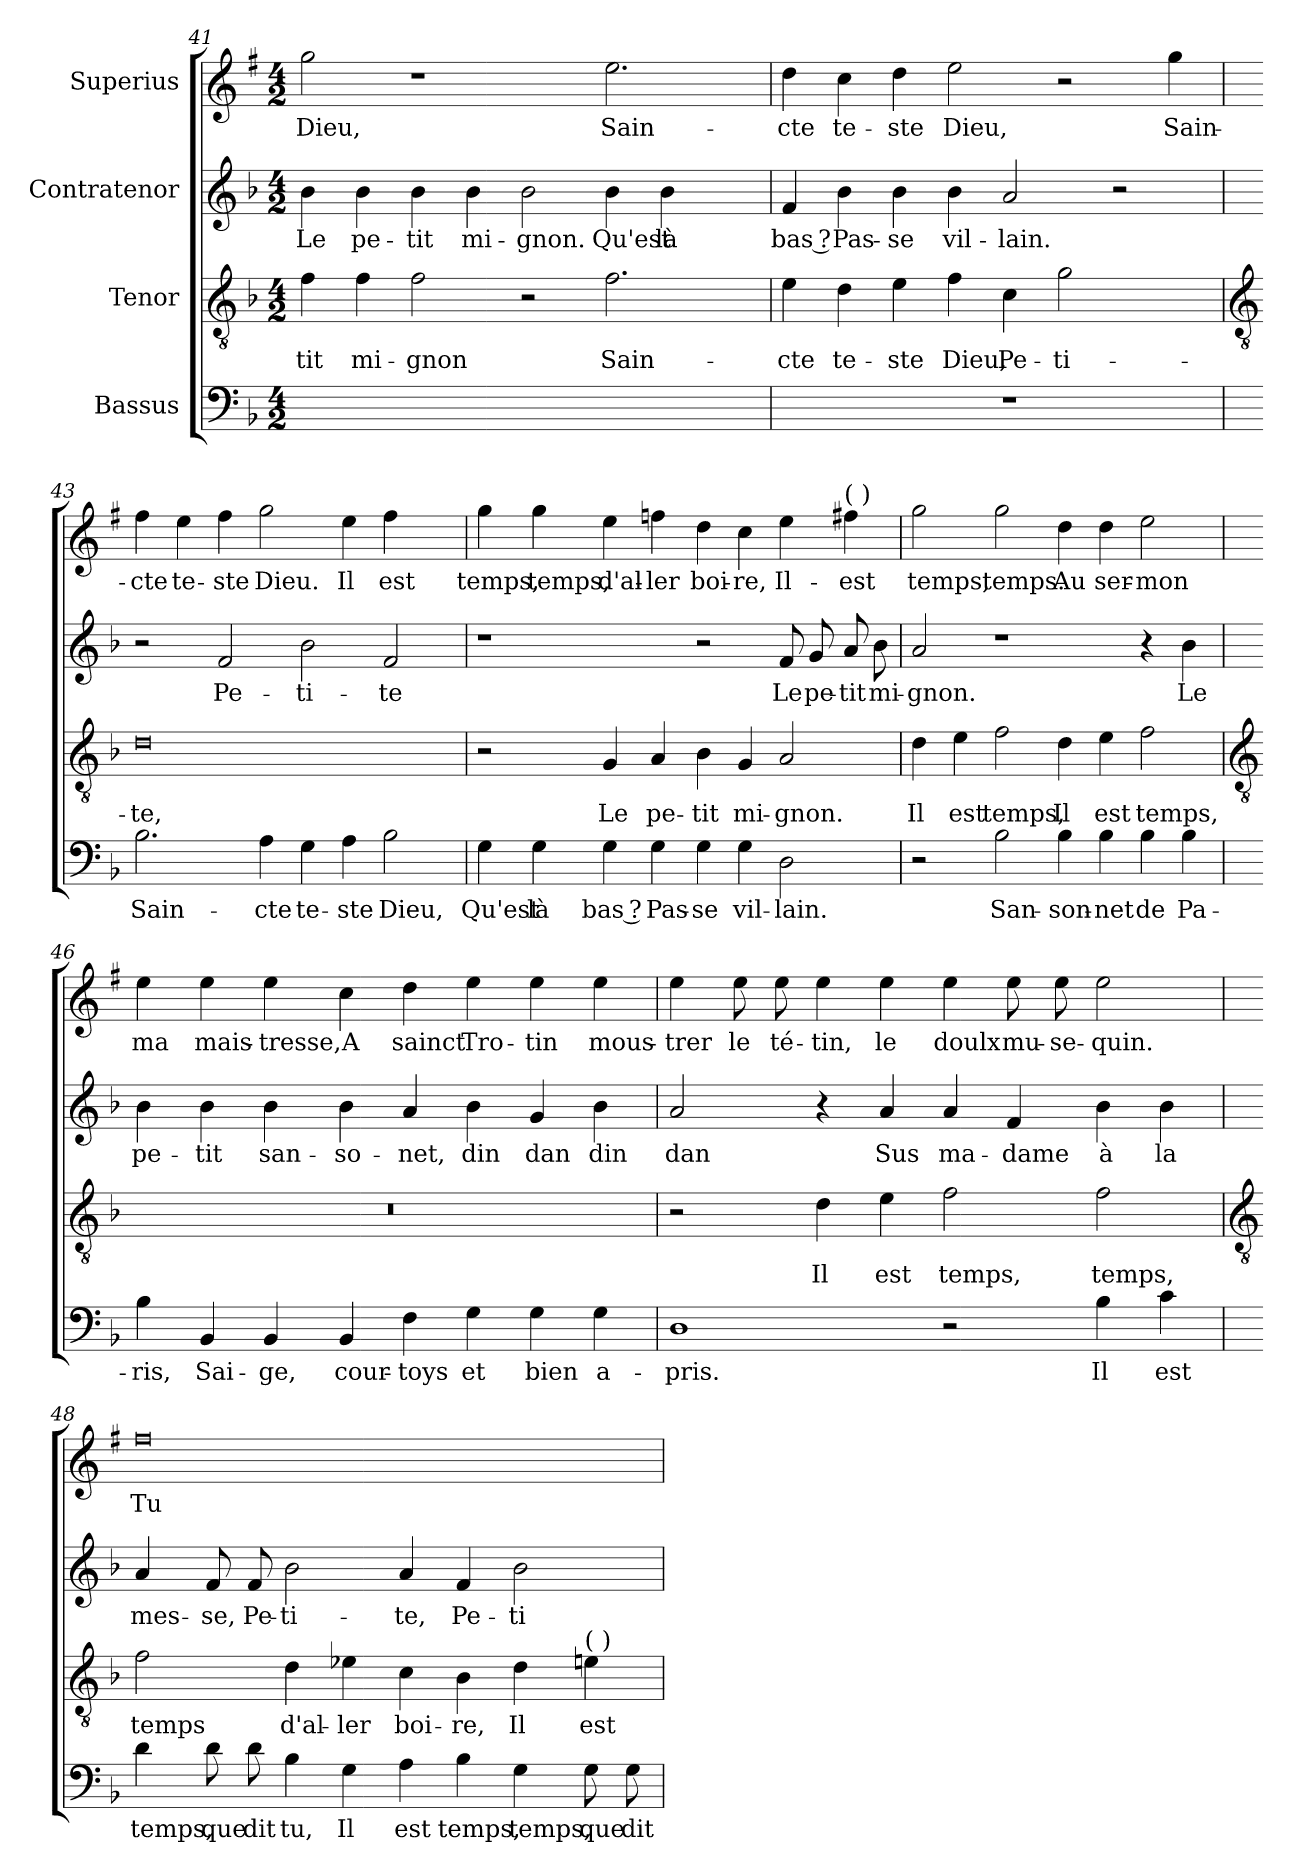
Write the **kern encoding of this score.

**kern	**text	**kern	**text	**kern	**text	**kern	**text
*part4	*part4	*part3	*part3	*part2	*part2	*part1	*part1
*staff4	*staff4	*staff3	*staff3	*staff2	*staff2	*staff1	*staff1
*I"Bassus	*	*I"Tenor	*	*I"Contratenor	*	*I"Superius	*
!!LO:LB:g=z
*clefF4	*	*clefGv2	*	*clefG2	*	*clefG2	*
*	*	*	*	*	*	*ITrd1c2	*
*k[b-]	*	*k[b-]	*	*k[b-]	*	*k[b-]	*
*F:	*	*F:	*	*F:	*	*F:	*
*M4/2	*	*M4/2	*	*M4/2	*	*M4/2	*
=41	=41	=41	=41	=41	=41	=41	=41
!	!	!	!LO:LY:b	!	!LO:LY:b	!	!LO:LY:b
0BB-yy_	.	4f	-tit	4b-	Le	2ff	Dieu,
!	!	!	!LO:LY:b	!	!LO:LY:b	!	!
.	.	4f	mi-	4b-	pe-	.	.
!	!	!	!LO:LY:b	!	!LO:LY:b	!	!
.	.	2f	-gnon	4b-	-tit	1r	.
!	!	!	!	!	!LO:LY:b	!	!
.	.	.	.	4b-	mi-	.	.
!	!	!	!	!	!LO:LY:b	!	!
.	.	2r	.	2b-	-gnon.	.	.
!	!	!	!LO:LY:b	!	!LO:LY:b	!	!LO:LY:b
.	.	2.f	Sain-	4b-	Qu'est	2.dd	Sain-
!	!	!	!	!	!LO:LY:b	!	!
.	.	.	.	4b-	là	.	.
4ryy	.	.	.	4ryy	.	.	.
=42	=42	=42	=42	=42	=42	=42	=42
!	!	!	!LO:LY:b	!	!LO:LY:b	!	!LO:LY:b
2.BB-yy_	.	4e	-cte	4f	bas ?	4cc	-cte
!	!	!	!LO:LY:b	!	!LO:LY:b	!	!LO:LY:b
.	.	4d	te-	4b-	Pas-	4b-	te-
!	!	!	!LO:LY:b	!	!LO:LY:b	!	!LO:LY:b
.	.	4e	-ste	4b-	-se	4cc	-ste
!	!	!	!LO:LY:b	!	!LO:LY:b	!	!LO:LY:b
4BB-yy]	.	4f	Dieu,	4b-	vil-	2dd	Dieu,
!	!	!	!LO:LY:b	!	!LO:LY:b	!	!
1r	.	4c	Pe-	2a	-lain.	.	.
!	!	!	!LO:LY:b	!	!	!	!
.	.	2g	-ti-	.	.	2r	.
.	.	.	.	2r	.	.	.
!	!	!	!	!	!	!	!LO:LY:b
.	.	4ryy	.	.	.	4ff	Sain-
!!LO:LB:g=z
=43	=43	=43	=43	=43	=43	=43	=43
*	*	*clefGv2	*	*	*	*	*
!	!LO:LY:b	!	!LO:LY:b	!	!	!	!LO:LY:b
2.B-	Sain-	0d	-te,	2r	.	4ee	-cte
!	!	!	!	!	!	!	!LO:LY:b
.	.	.	.	.	.	4dd	te-
!	!	!	!	!	!LO:LY:b	!	!LO:LY:b
.	.	.	.	2f	Pe-	4ee	-ste
!	!LO:LY:b	!	!	!	!	!	!LO:LY:b
4A	-cte	.	.	.	.	2ff	Dieu.
!	!LO:LY:b	!	!	!	!LO:LY:b	!	!
4G	te-	.	.	2b-	-ti-	.	.
!	!LO:LY:b	!	!	!	!	!	!LO:LY:b
4A	-ste	.	.	.	.	4dd	Il
!	!LO:LY:b	!	!	!	!LO:LY:b	!	!LO:LY:b
2B-	Dieu,	.	.	2f	-te	4ee	est
.	.	.	.	.	.	4ryy	.
!!LO:LB:g=z
=44	=44	=44	=44	=44	=44	=44	=44
!	!LO:LY:b	!	!	!	!	!	!LO:LY:b
4G	Qu'est	2r	.	1r	.	4ff	temps,
!	!LO:LY:b	!	!	!	!	!	!LO:LY:b
4G	là	.	.	.	.	4ff	temps,
!	!LO:LY:b	!	!LO:LY:b	!	!	!	!LO:LY:b
4G	bas ?	4G	Le	.	.	4dd	d'al-
!	!LO:LY:b	!	!LO:LY:b	!	!	!	!LO:LY:b
4G	Pas-	4A	pe-	.	.	4ee-X	-ler
!	!LO:LY:b	!	!LO:LY:b	!	!	!	!LO:LY:b
4G	-se	4B-	-tit	2r	.	4cc	boi-
!	!LO:LY:b	!	!LO:LY:b	!	!	!	!LO:LY:b
4G	vil-	4G	mi-	.	.	4b-	-re,
!	!LO:LY:b	!	!LO:LY:b	!	!LO:LY:b	!	!LO:LY:b
2D	-lain.	2A	-gnon.	8f	Le	4dd	Il-
!	!	!	!	!	!LO:LY:b	!	!
.	.	.	.	8g	pe-	.	.
!	!	!	!	!	!	!LO:TX:a:t=(  )	!
!	!	!	!	!	!LO:LY:b	!	!LO:LY:b
.	.	.	.	8a	-tit	4ee	-est
!	!	!	!	!	!LO:LY:b	!	!
.	.	.	.	8b-	mi-	.	.
=45	=45	=45	=45	=45	=45	=45	=45
!	!	!	!LO:LY:b	!	!LO:LY:b	!	!LO:LY:b
2r	.	4d	Il	2a	-gnon.	2ff	temps,
!	!	!	!LO:LY:b	!	!	!	!
.	.	4e	est	.	.	.	.
!	!LO:LY:b	!	!LO:LY:b	!	!	!	!LO:LY:b
2B-	San-	2f	temps,	1r	.	2ff	temps.
!	!LO:LY:b	!	!LO:LY:b	!	!	!	!LO:LY:b
4B-	-son-	4d	Il	.	.	4cc	Au
!	!LO:LY:b	!	!LO:LY:b	!	!	!	!LO:LY:b
4B-	-net	4e	est	.	.	4cc	ser-
!	!LO:LY:b	!	!LO:LY:b	!	!	!	!LO:LY:b
4B-	de	2f	temps,	4r	.	2dd	-mon
!	!LO:LY:b	!	!	!	!LO:LY:b	!	!
4B-	Pa-	.	.	4b-	Le	.	.
!!LO:LB:g=z
=46	=46	=46	=46	=46	=46	=46	=46
*	*	*clefGv2	*	*	*	*	*
!	!LO:LY:b	!	!	!	!LO:LY:b	!	!LO:LY:b
4B-	-ris,	0r	.	4b-	pe-	4dd	ma
!	!LO:LY:b	!	!	!	!LO:LY:b	!	!LO:LY:b
4BB-	Sai-	.	.	4b-	-tit	4dd	mais-
!	!LO:LY:b	!	!	!	!LO:LY:b	!	!LO:LY:b
4BB-	-ge,	.	.	4b-	san-	4dd	-tresse,
!	!LO:LY:b	!	!	!	!LO:LY:b	!	!LO:LY:b
4BB-	cour-	.	.	4b-	-so-	4b-	A
!	!LO:LY:b	!	!	!	!LO:LY:b	!	!LO:LY:b
4F	-toys	.	.	4a	-net,	4cc	sainct
!	!LO:LY:b	!	!	!	!LO:LY:b	!	!LO:LY:b
4G	et	.	.	4b-	din	4dd	Tro-
!	!LO:LY:b	!	!	!	!LO:LY:b	!	!LO:LY:b
4G	bien	.	.	4g	dan	4dd	-tin
!	!LO:LY:b	!	!	!	!LO:LY:b	!	!LO:LY:b
4G	a-	.	.	4b-	din	4dd	mous-
=47	=47	=47	=47	=47	=47	=47	=47
!	!LO:LY:b	!	!	!	!LO:LY:b	!	!LO:LY:b
1D	-pris.	2r	.	2a	dan	4dd	-trer
!	!	!	!	!	!	!	!LO:LY:b
.	.	.	.	.	.	8dd	le
!	!	!	!	!	!	!	!LO:LY:b
.	.	.	.	.	.	8dd	té-
!	!	!	!LO:LY:b	!	!	!	!LO:LY:b
.	.	4d	Il	4r	.	4dd	-tin,
!	!	!	!LO:LY:b	!	!LO:LY:b	!	!LO:LY:b
.	.	4e	est	4a	Sus	4dd	le
!	!	!	!LO:LY:b	!	!LO:LY:b	!	!LO:LY:b
2r	.	2f	temps,	4a	ma-	4dd	doulx
!	!	!	!	!	!LO:LY:b	!	!LO:LY:b
.	.	.	.	4f	-dame	8dd	mu-
!	!	!	!	!	!	!	!LO:LY:b
.	.	.	.	.	.	8dd	-se-
!	!LO:LY:b	!	!LO:LY:b	!	!LO:LY:b	!	!LO:LY:b
4B-	Il	2f	temps,	4b-	à	2dd	-quin.
!	!LO:LY:b	!	!	!	!LO:LY:b	!	!
4c	est	.	.	4b-	la	.	.
!!LO:LB:g=z
=48	=48	=48	=48	=48	=48	=48	=48
*	*	*clefGv2	*	*	*	*	*
!	!LO:LY:b	!	!LO:LY:b	!	!LO:LY:b	!	!LO:LY:b
4d	temps,	2f	temps	4a	mes-	0ee	Tu
!	!LO:LY:b	!	!	!	!LO:LY:b	!	!
8d	que	.	.	8f	-se,	.	.
!	!LO:LY:b	!	!	!	!LO:LY:b	!	!
8d	dit	.	.	8f	Pe-	.	.
!	!LO:LY:b	!	!LO:LY:b	!	!LO:LY:b	!	!
4B-	tu,	4d	d'al-	2b-	-ti-	.	.
!	!LO:LY:b	!	!LO:LY:b	!	!	!	!
4G	Il	4e-	-ler	.	.	.	.
!	!LO:LY:b	!	!LO:LY:b	!	!LO:LY:b	!	!
4A	est	4c	boi-	4a	-te,	.	.
!	!LO:LY:b	!	!LO:LY:b	!	!LO:LY:b	!	!
4B-	temps,	4B-	-re,	4f	Pe-	.	.
!	!LO:LY:b	!	!LO:LY:b	!	!LO:LY:b	!	!
4G	temps,	4d	Il	2b-	-ti-	.	.
!	!	!LO:TX:a:t=(  )	!	!	!	!	!
!	!LO:LY:b	!	!LO:LY:b	!	!	!	!
8G	que	4e	est	.	.	.	.
!	!LO:LY:b	!	!	!	!	!	!
8G	dit	.	.	.	.	.	.
=	=	=	=	=	=	=	=
*-	*-	*-	*-	*-	*-	*-	*-
